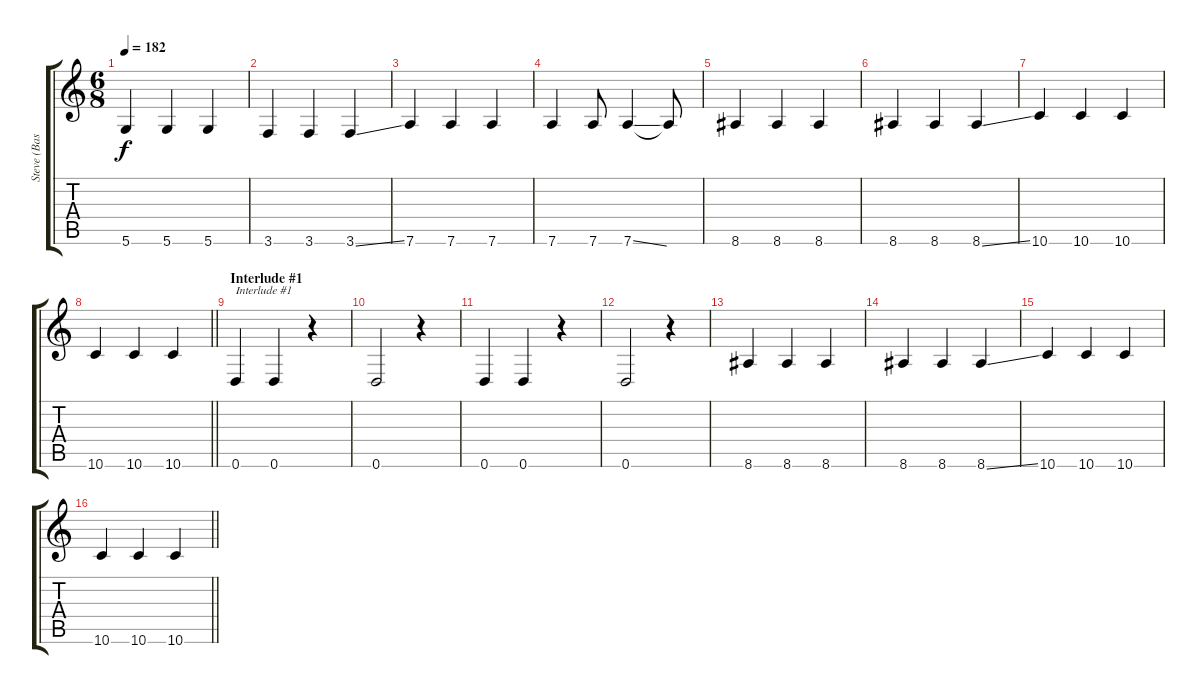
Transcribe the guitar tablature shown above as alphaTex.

\track ("Steve (Bass)" "Steve (Bas") {instrument acousticbass}
\staff {score tabs}
\tuning (E4 B3 G3 D3 A2 D2) {hide}
\ts (6 8)
\tempo 182
\clef g2
\ks c
5.6.4{dy f} 5.6.4 5.6.4 |
3.6.4 3.6.4 3.6{ss}.4 |
7.6.4 7.6.4 7.6.4 |
7.6.4 7.6.8 7.6{ss}.4 7.6{t}.8 |
8.6.4 8.6.4 8.6.4 |
8.6.4 8.6.4 8.6{ss}.4 |
10.6.4 10.6.4 10.6.4 |
\barLineRight lightlight
10.6.4 10.6.4 10.6.4 |
\section ("" "Interlude #1")
0.6.4{txt "Interlude #1"} 0.6.4 r.4 |
0.6.2 r.4 |
0.6.4 0.6.4 r.4 |
0.6.2 r.4 |
8.6.4 8.6.4 8.6.4 |
8.6.4 8.6.4 8.6{ss}.4 |
10.6.4 10.6.4 10.6.4 |
\barLineRight lightlight
10.6.4 10.6.4 10.6.4
